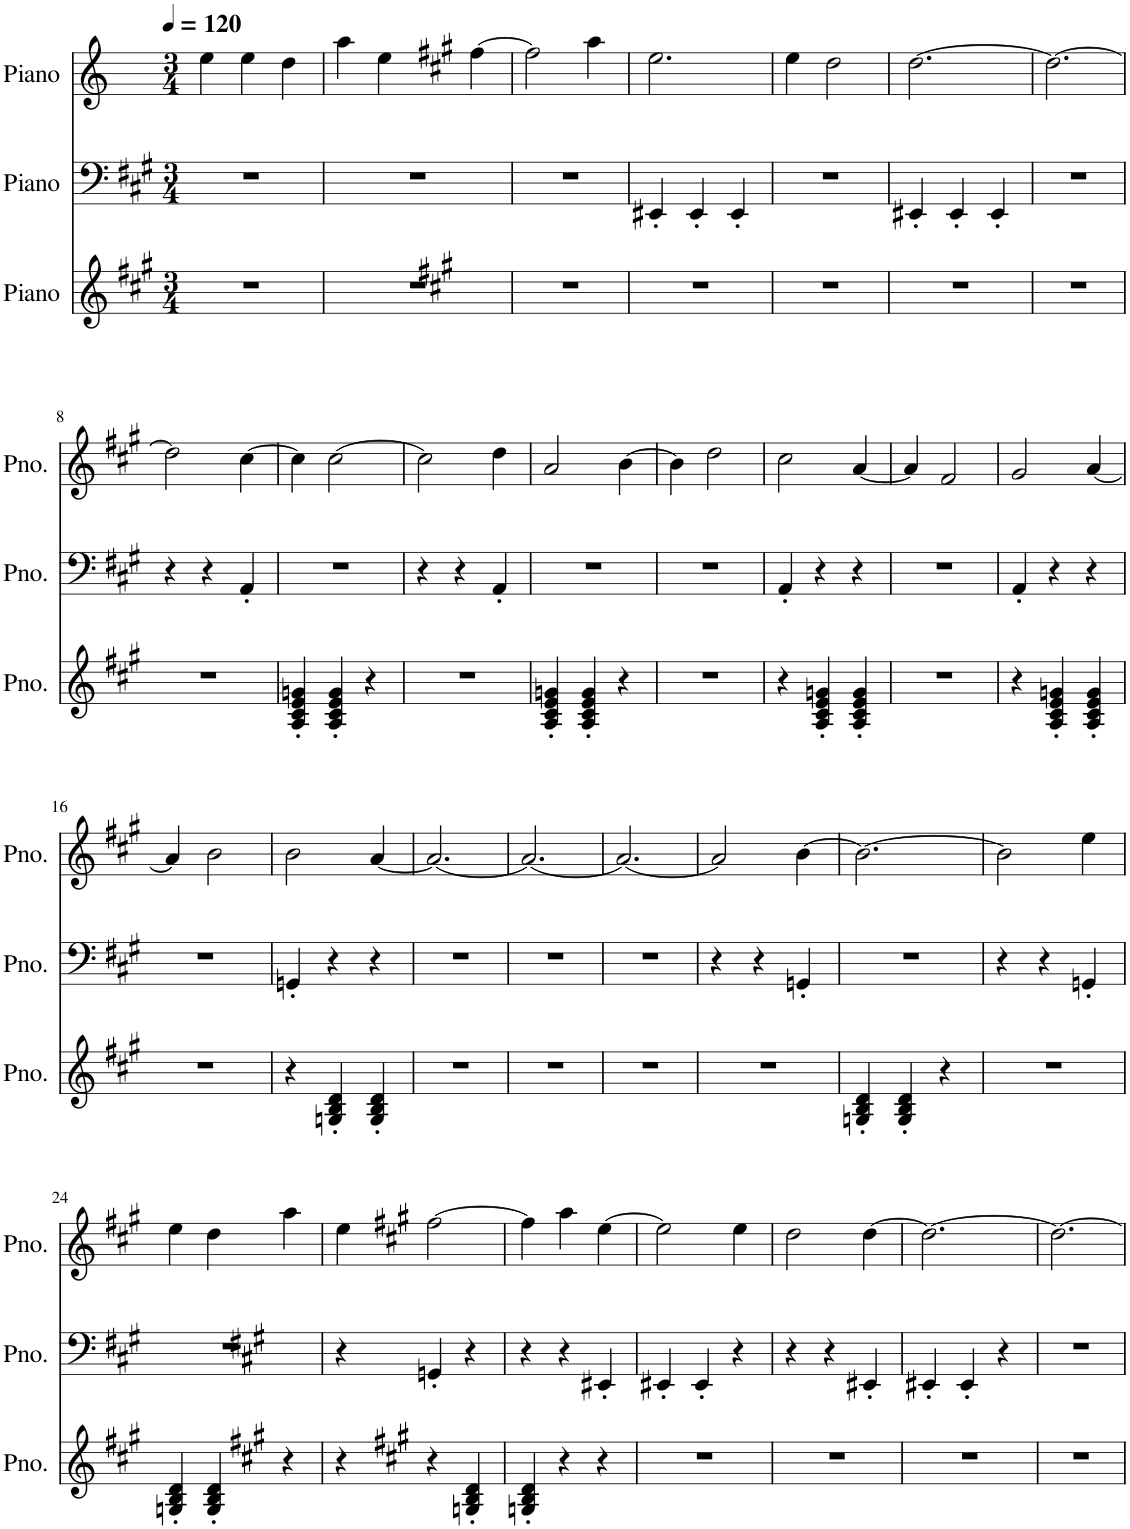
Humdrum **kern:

**kern	**kern	**kern
*part3	*part2	*part1
*staff3	*staff2	*staff1
*I"Piano	*I"Piano	*I"Piano
*I'Pno.	*I'Pno.	*I'Pno.
*clefG2	*clefF4	*clefG2
*k[f#c#g#]	*k[f#c#g#]	*k[]
*M3/4	*M3/4	*M3/4
*MM120	*MM120	*MM120
=1	=1	=1
2.r	2.r	4ee\
.	.	4ee\
.	.	4dd\
=2	=2	=2
2.r	2.r	4aa\
.	.	4ee\
.	.	[4ff#\
=3	=3	=3
2.r	2.r	2ff#\]
.	.	4aa\
=4	=4	=4
2.r	4EE#X'/	2.ee\
.	4EE#'/	.
.	4EE#'/	.
=5	=5	=5
2.r	2.r	4ee\
.	.	2dd\
=6	=6	=6
2.r	4EE#X'/	[2.dd\
.	4EE#'/	.
.	4EE#'/	.
=7	=7	=7
2.r	2.r	2.dd\_
!!LO:LB:g=z
=8	=8	=8
2.r	4r	2dd\]
.	4r	.
.	4AA'/	[4cc#\
=9	=9	=9
4A/' 4c#/' 4e/' 4gn/'	2.r	4cc#\]
4A/' 4c#/' 4e/' 4g/'	.	[2cc#\
4r	.	.
=10	=10	=10
2.r	4r	2cc#\]
.	4r	.
.	4AA'/	4dd\
=11	=11	=11
4A/' 4c#/' 4e/' 4gn/'	2.r	2a/
4A/' 4c#/' 4e/' 4g/'	.	.
4r	.	[4b\
=12	=12	=12
2.r	2.r	4b\]
.	.	2dd\
=13	=13	=13
4r	4AA'/	2cc#\
4A/' 4c#/' 4e/' 4gn/'	4r	.
4A/' 4c#/' 4e/' 4g/'	4r	[4a/
=14	=14	=14
2.r	2.r	4a/]
.	.	2f#/
=15	=15	=15
4r	4AA'/	2g#/
4A/' 4c#/' 4e/' 4gn/'	4r	.
4A/' 4c#/' 4e/' 4g/'	4r	[4a/
!!LO:LB:g=z
=16	=16	=16
2.r	2.r	4a/]
.	.	2b\
=17	=17	=17
4r	4GGn'/	2b\
4Gn/' 4B/' 4d/'	4r	.
4G/' 4B/' 4d/'	4r	[4a/
=18	=18	=18
2.r	2.r	2.a/_
=19	=19	=19
2.r	2.r	2.a/_
=20	=20	=20
2.r	2.r	2.a/_
=21	=21	=21
2.r	4r	2a/]
.	4r	.
.	4GGn'/	[4b\
=22	=22	=22
4Gn/' 4B/' 4d/'	2.r	2.b\_
4G/' 4B/' 4d/'	.	.
4r	.	.
=23	=23	=23
2.r	4r	2b\]
.	4r	.
.	4GGn'/	4ee\
!!LO:LB:g=z
=24	=24	=24
4Gn/' 4B/' 4d/'	2.r	4ee\
4G/' 4B/' 4d/'	.	4dd\
4r	.	4aa\
=25	=25	=25
4r	4r	4ee\
4r	4GGn'/	[2ff#\
4Gn/' 4B/' 4d/'	4r	.
=26	=26	=26
4Gn/' 4B/' 4d/'	4r	4ff#\]
4r	4r	4aa\
4r	4EE#X'/	[4ee\
=27	=27	=27
2.r	4EE#X'/	2ee\]
.	4EE#'/	.
.	4r	4ee\
=28	=28	=28
2.r	4r	2dd\
.	4r	.
.	4EE#X'/	[4dd\
=29	=29	=29
2.r	4EE#X'/	2.dd\_
.	4EE#'/	.
.	4r	.
=30	=30	=30
2.r	2.r	2.dd\_
=	=	=
*-	*-	*-
